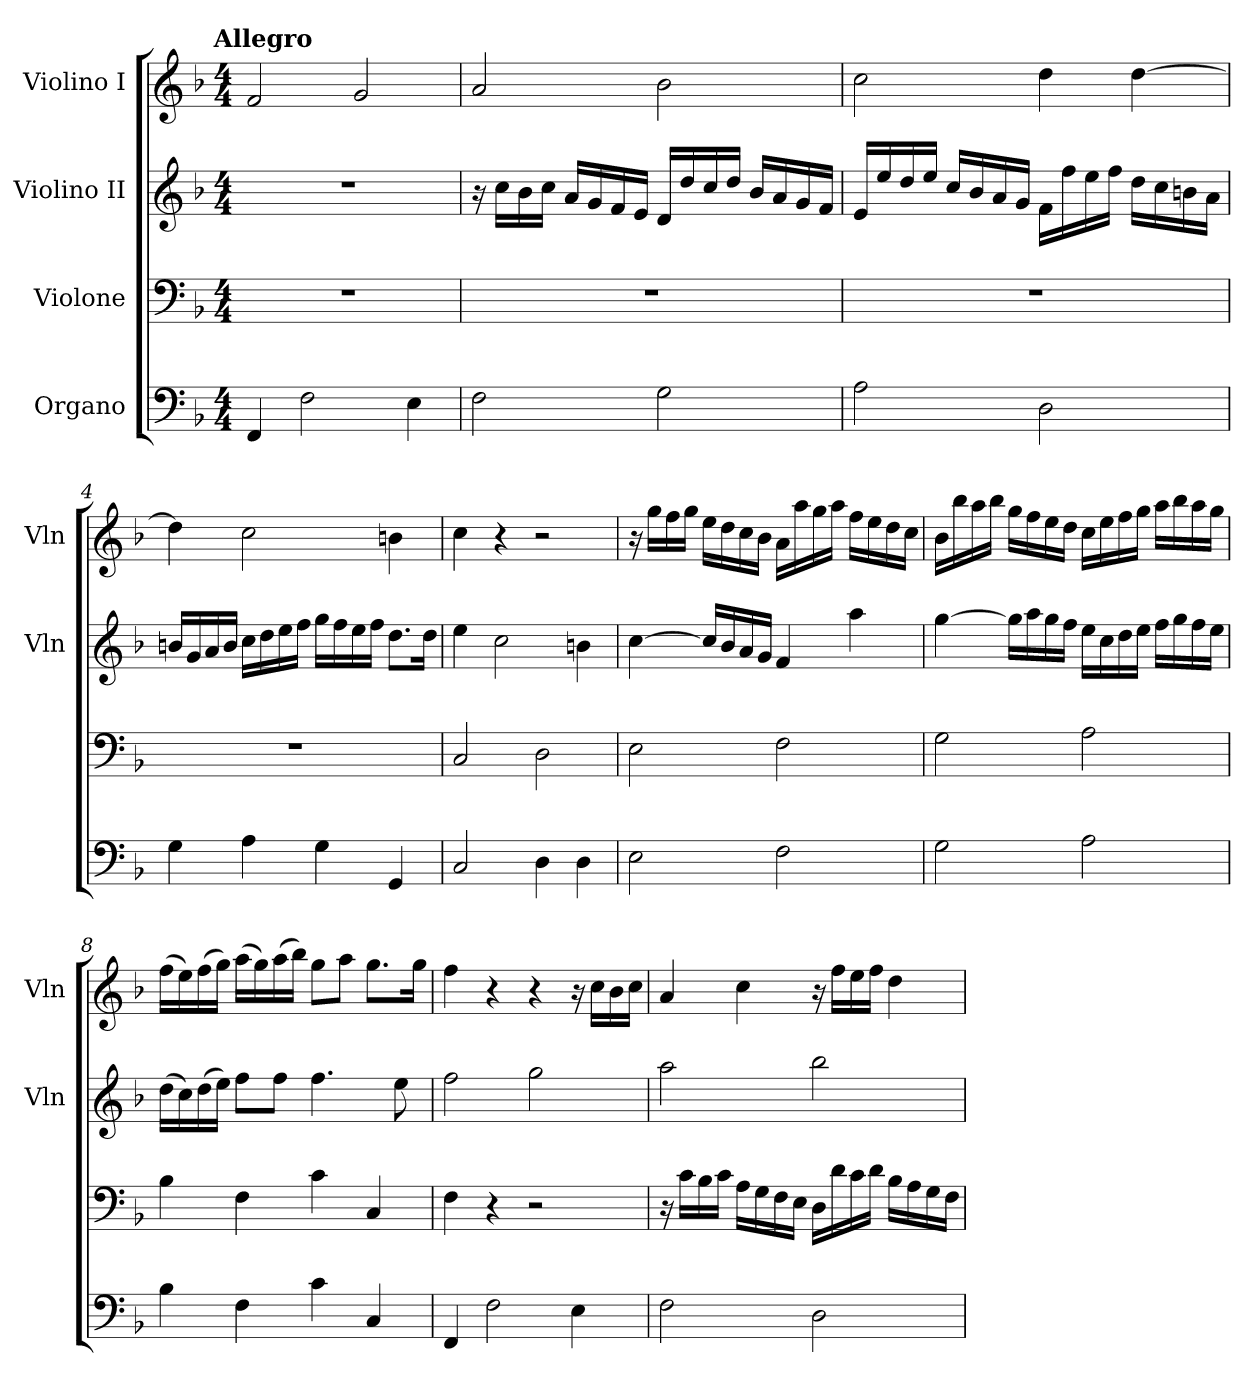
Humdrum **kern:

**kern	**kern	**kern	**kern
*part4	*part3	*part2	*part1
*staff4	*staff3	*staff2	*staff1
*I"Organo	*I"Violone	*I"Violino II	*I"Violino I
*	*	*I'Vln	*I'Vln
*clefF4	*clefF4	*clefG2	*clefG2
*k[b-]	*k[b-]	*k[b-]	*k[b-]
!!LO:TX:omd:t=Allegro
*M4/4	*M4/4	*M4/4	*M4/4
*MM120	*MM120	*MM120	*MM120
=1	=1	=1	=1
4FF	1r	1r	2f
2F	.	.	.
.	.	.	2g
4E	.	.	.
=2	=2	=2	=2
2F	1r	16r	2a
.	.	16ccLL	.
.	.	16b-	.
.	.	16ccJJ	.
.	.	16aLL	.
.	.	16g	.
.	.	16f	.
.	.	16eJJ	.
2G	.	16dLL	2b-
.	.	16dd	.
.	.	16cc	.
.	.	16ddJJ	.
.	.	16b-LL	.
.	.	16a	.
.	.	16g	.
.	.	16fJJ	.
=3	=3	=3	=3
2A	1r	16eLL	2cc
.	.	16ee	.
.	.	16dd	.
.	.	16eeJJ	.
.	.	16ccLL	.
.	.	16b-	.
.	.	16a	.
.	.	16gJJ	.
2D	.	16fLL	4dd
.	.	16ff	.
.	.	16ee	.
.	.	16ffJJ	.
.	.	16ddLL	[4dd
.	.	16cc	.
.	.	16bn	.
.	.	16aJJ	.
=4	=4	=4	=4
4G	1r	16bnLL	4dd]
.	.	16g	.
.	.	16a	.
.	.	16bJJ	.
4A	.	16ccLL	2cc
.	.	16dd	.
.	.	16ee	.
.	.	16ffJJ	.
4G	.	16ggLL	.
.	.	16ff	.
.	.	16ee	.
.	.	16ffJJ	.
4GG	.	8.ddL	4bn
.	.	16ddJk	.
=5	=5	=5	=5
2C	2C	4ee	4cc
.	.	2cc	4r
4D	2D	.	2r
4D	.	4bn	.
=6	=6	=6	=6
2E	2E	[4cc	16r
.	.	.	16ggLL
.	.	.	16ff
.	.	.	16ggJJ
.	.	16ccLL]	16eeLL
.	.	16b-	16dd
.	.	16a	16cc
.	.	16gJJ	16b-JJ
2F	2F	4f	16aLL
.	.	.	16aa
.	.	.	16gg
.	.	.	16aaJJ
.	.	4aa	16ffLL
.	.	.	16ee
.	.	.	16dd
.	.	.	16ccJJ
=7	=7	=7	=7
2G	2G	[4gg	16b-LL
.	.	.	16bb-
.	.	.	16aa
.	.	.	16bb-JJ
.	.	16ggLL]	16ggLL
.	.	16aa	16ff
.	.	16gg	16ee
.	.	16ffJJ	16ddJJ
2A	2A	16eeLL	16ccLL
.	.	16cc	16ee
.	.	16dd	16ff
.	.	16eeJJ	16ggJJ
.	.	16ffLL	16aaLL
.	.	16gg	16bb-
.	.	16ff	16aa
.	.	16eeJJ	16ggJJ
=8	=8	=8	=8
4B-	4B-	(16ddLL	(16ffLL
.	.	16cc)	16ee)
.	.	(16dd	(16ff
.	.	16eeJJ)	16ggJJ)
4F	4F	8ffL	(16aaLL
.	.	.	16gg)
.	.	8ffJ	(16aa
.	.	.	16bb-JJ)
4c	4c	4.ff	8ggL
.	.	.	8aaJ
4C	4C	.	8.ggL
.	.	8ee	.
.	.	.	16ggJk
=9	=9	=9	=9
4FF	4F	2ff	4ff
2F	4r	.	4r
.	2r	2gg	4r
4E	.	.	16r
.	.	.	16ccLL
.	.	.	16b-
.	.	.	16ccJJ
=10	=10	=10	=10
2F	16r	2aa	4a
.	16cLL	.	.
.	16B-	.	.
.	16cJJ	.	.
.	16ALL	.	4cc
.	16G	.	.
.	16F	.	.
.	16EJJ	.	.
2D	16DLL	2bb-	16r
.	16d	.	16ffLL
.	16c	.	16ee
.	16dJJ	.	16ffJJ
.	16B-LL	.	4dd
.	16A	.	.
.	16G	.	.
.	16FJJ	.	.
=	=	=	=
*-	*-	*-	*-
